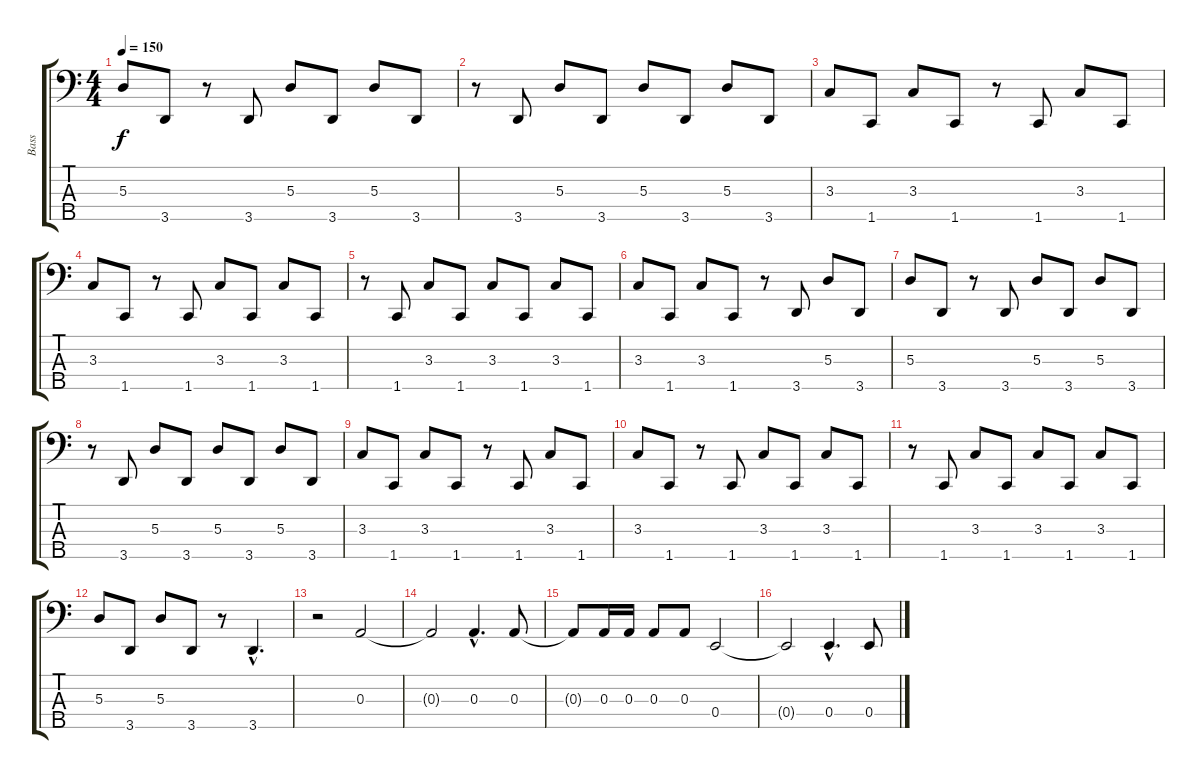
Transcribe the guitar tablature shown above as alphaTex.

\track ("Bass" "Bass") {instrument synthbass1}
\staff {score tabs}
\tuning (G2 D2 A1 E1 B0) {hide}
\ts (4 4)
\tempo 150
\clef f4
\ks c
5.3.8{dy f} 3.5.8 r.8 3.5.8 5.3.8 3.5.8 5.3.8 3.5.8 |
r.8 3.5.8 5.3.8 3.5.8 5.3.8 3.5.8 5.3.8 3.5.8 |
3.3.8 1.5.8 3.3.8 1.5.8 r.8 1.5.8 3.3.8 1.5.8 |
3.3.8 1.5.8 r.8 1.5.8 3.3.8 1.5.8 3.3.8 1.5.8 |
r.8 1.5.8 3.3.8 1.5.8 3.3.8 1.5.8 3.3.8 1.5.8 |
3.3.8 1.5.8 3.3.8 1.5.8 r.8 3.5.8 5.3.8 3.5.8 |
5.3.8 3.5.8 r.8 3.5.8 5.3.8 3.5.8 5.3.8 3.5.8 |
r.8 3.5.8 5.3.8 3.5.8 5.3.8 3.5.8 5.3.8 3.5.8 |
3.3.8 1.5.8 3.3.8 1.5.8 r.8 1.5.8 3.3.8 1.5.8 |
3.3.8 1.5.8 r.8 1.5.8 3.3.8 1.5.8 3.3.8 1.5.8 |
r.8 1.5.8 3.3.8 1.5.8 3.3.8 1.5.8 3.3.8 1.5.8 |
5.3.8 3.5.8 5.3.8 3.5.8 r.8 3.5{hac}.4{d} |
r.2 0.3.2 |
0.3{t}.2 0.3{hac}.4{d} 0.3.8 |
0.3{t}.8 0.3.16 0.3.16 0.3.8 0.3.8 0.4.2 |
0.4{t}.2 0.4{hac}.4{d} 0.4.8
